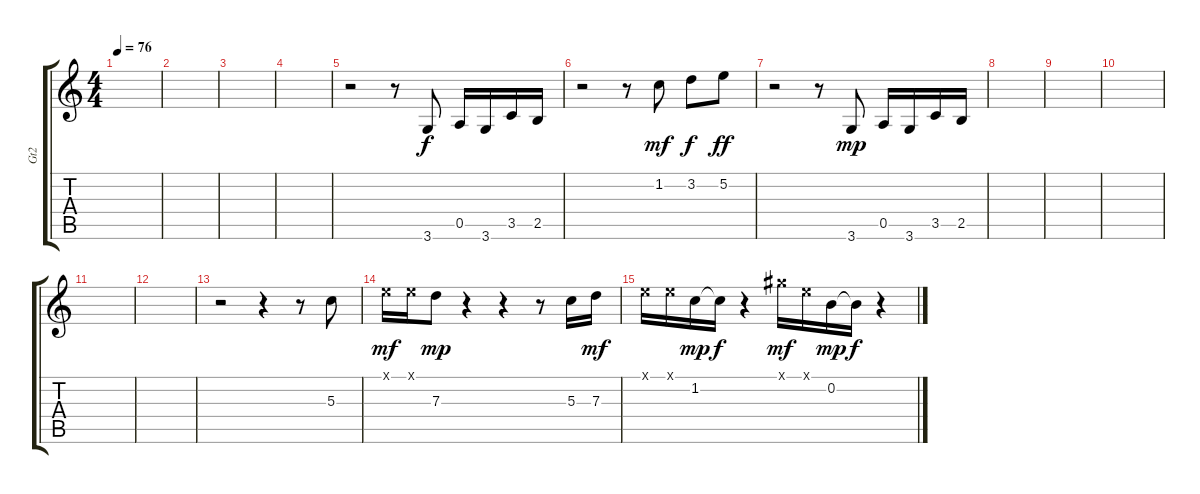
\track ("Gt2" "Gt2") {instrument electricguitarclean}
\staff {score tabs}
\tuning (E4 B3 G3 D3 A2 E2) {hide}
\ts (4 4)
\tempo 76
\clef g2
\ks c
|
|
|
|
r.2 r.8 3.6.8 0.5.16 3.6.16 3.5.16 2.5.16 |
r.2 r.8 1.2.8{dy mf} 3.2.8{dy f} 5.2.8{dy ff} |
r.2 r.8 3.6.8{dy mp} 0.5.16 3.6.16 3.5.16 2.5.16 |
|
|
|
|
|
r.2 r.4 r.8 5.3.8 |
0.1{x}.16{dy mf} 0.1{x}.16 7.3.8{dy mp} r.4 r.4 r.8 5.3.16 7.3.16{dy mf} |
0.1{x}.16 0.1{x}.16 1.2.16{dy mp} 1.2{t}.16{dy f} r.4 4.1{x}.16{dy mf} 0.1{x}.16 0.2.16{dy mp} 0.2{t}.16{dy f} r.4
